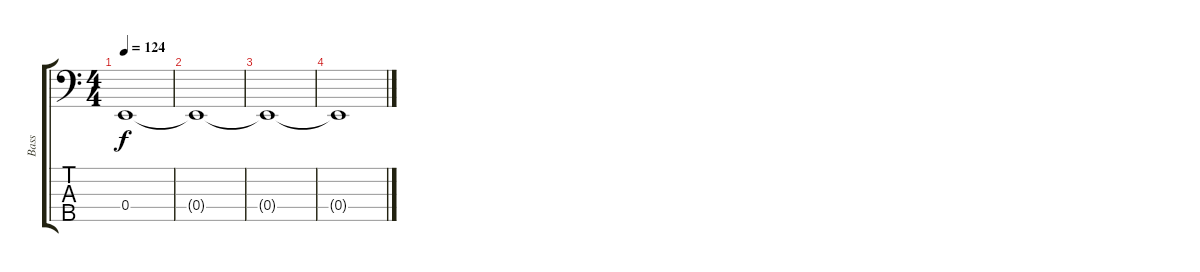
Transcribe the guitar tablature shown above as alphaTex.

\track ("Bass" "Bass") {instrument electricbassfinger}
\staff {score tabs}
\tuning (G2 D2 A1 E1 B0) {hide}
\ts (4 4)
\tempo 124
\clef f4
\ks c
0.4.1{dy f} |
0.4{t}.1 |
0.4{t}.1 |
0.4{t}.1
